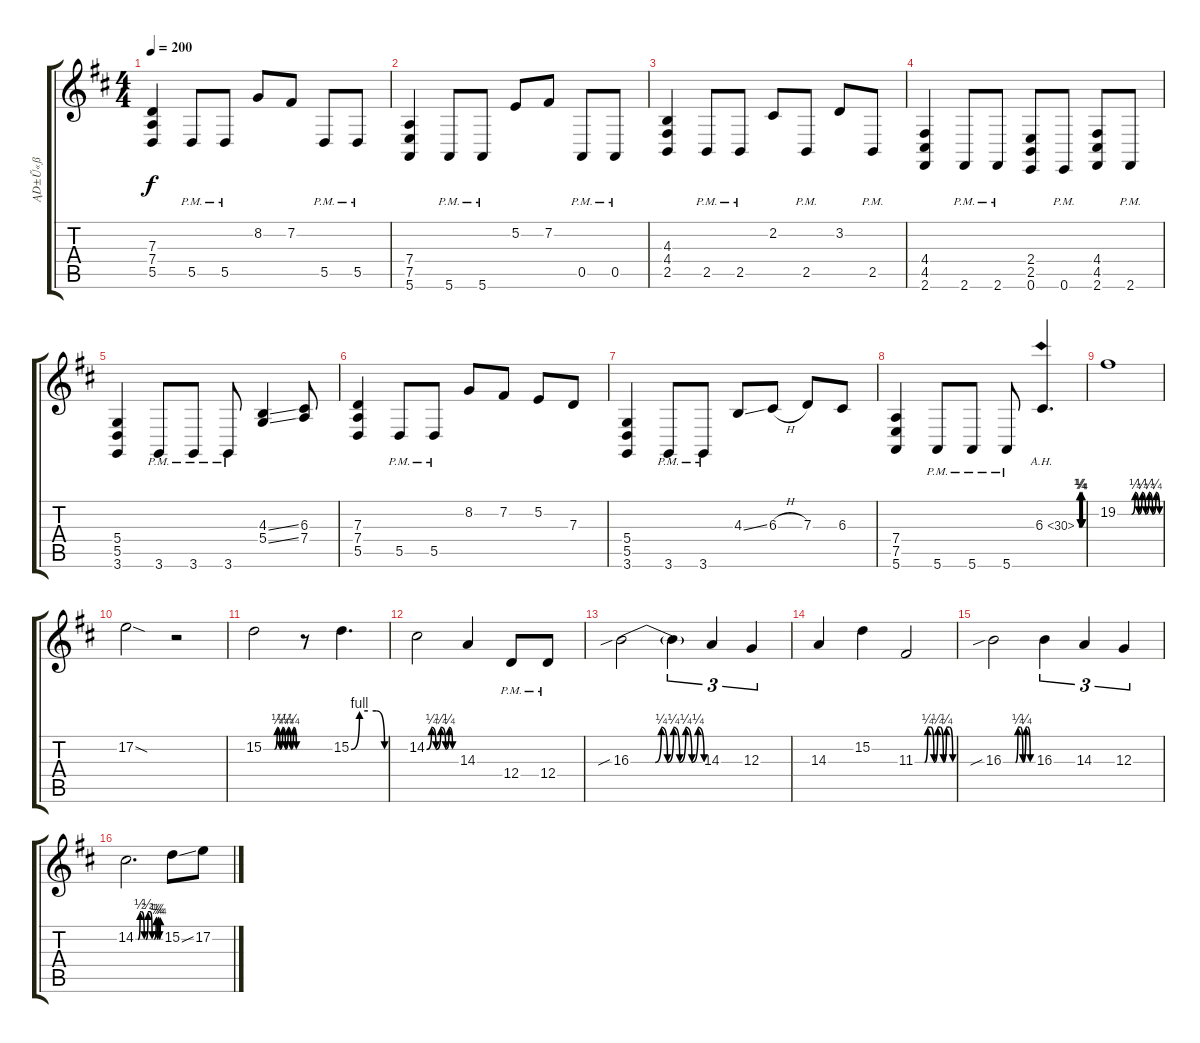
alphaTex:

\track ("ĄD±Ű«ß" "ĄD±Ű«ß") {instrument acousticgrandpiano}
\staff {score tabs}
\tuning (E4 B3 G3 D3 A2 E2) {hide}
\ts (4 4)
\tempo 200
\clef g2
\ks d
(7.3 7.4 5.5).4{dy f} 5.5{pm}.8 5.5{pm}.8 8.2.8 7.2.8 5.5{pm}.8 5.5{pm}.8 |
(7.4 7.5 5.6).4 5.6{pm}.8 5.6{pm}.8 5.2.8 7.2.8 0.5{pm}.8 0.5{pm}.8 |
(4.3 4.4 2.5).4 2.5{pm}.8 2.5{pm}.8 2.2.8 2.5{pm}.8 3.2.8 2.5{pm}.8 |
(4.4 4.5 2.6).4 2.6{pm}.8 2.6{pm}.8 (2.4 2.5 0.6).8 0.6{pm}.8 (4.4 4.5 2.6).8 2.6{pm}.8 |
(5.4 5.5 3.6).4 3.6{pm}.8 3.6{pm}.8 3.6{pm}.8 (4.3{ss} 5.4{ss}).4 (6.3 7.4).8 |
(7.3 7.4 5.5).4 5.5{pm}.8 5.5{pm}.8 8.2.8 7.2.8 5.2.8 7.3.8 |
(5.4 5.5 3.6).4 3.6{pm}.8 3.6{pm}.8 4.3{ss}.8 6.3{h}.8 7.3.8 6.3.8 |
(7.4 7.5 5.6).4 5.6{pm}.8 5.6{pm}.8 5.6{pm}.8 6.3{be (custom 0 0 10 1 20 0 29 1 40 0 50 1 60 0) ah 24}.4{d} |
19.2{be (custom 0 0 10 0 20 0 25 1 30 0 35 1 40 0 45 1 50 0 55 1 60 0)}.1 |
17.2{sod}.2 r.2 |
15.2{be (custom 0 0 10 0 20 0 25 1 30 0 35 1 40 0 45 1 50 0 55 1 60 0)}.2 r.8 15.2{be (custom 0 0 15 4 30 4 45 4 60 0)}.4{d} |
14.2{be (custom 0 0 10 1 19 0 29 1 39 0 46 1 53 0 60 0)}.2 14.3.4 12.4{pm}.8 12.4{pm}.8 |
16.3{be (custom 0 0 10 0 20 0 25 1 30 0 35 1 40 0 45 1 50 0 55 1 60 0) sib}.2 16.3{t}.4{tu (3 2)} 14.3.4{tu (3 2)} 12.3.4{tu (3 2)} |
14.3.4 15.2.4 11.3{be (custom 0 0 15 0 20 1 25 1 30 0 36 1 40 1 45 0 50 1 55 1 60 0)}.2 |
16.3{be (custom 0 0 15 0 25 0 30 1 35 1 40 0 46 1 50 1 55 0 60 0) sib}.2 16.3.4{tu (3 2)} 14.3.4{tu (3 2)} 12.3.4{tu (3 2)} |
14.2{be (custom 0 0 6 0 11 2 15 2 21 0 25 0 30 2 35 2 40 0 45 0 50 1 53 0 55 1 58 0 60 1)}.2{d} 15.2{ss}.8 17.2.8
